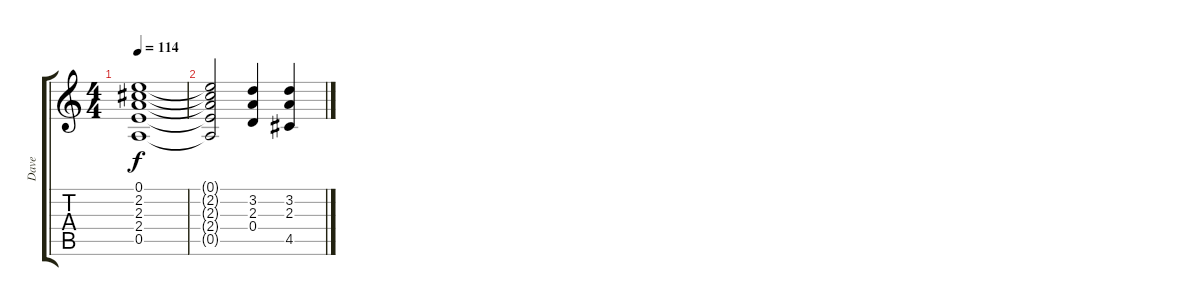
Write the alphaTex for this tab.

\track ("Dave" "Dave") {instrument overdrivenguitar}
\staff {score tabs}
\tuning (E4 B3 G3 D3 A2 E2) {hide}
\ts (4 4)
\tempo 114
\clef g2
\ks c
(0.1 2.2 2.3 2.4 0.5).1{dy f} |
(0.1{t} 2.2{t} 2.3{t} 2.4{t} 0.5{t}).2 (3.2 2.3 0.4).4 (3.2 2.3 4.5).4
